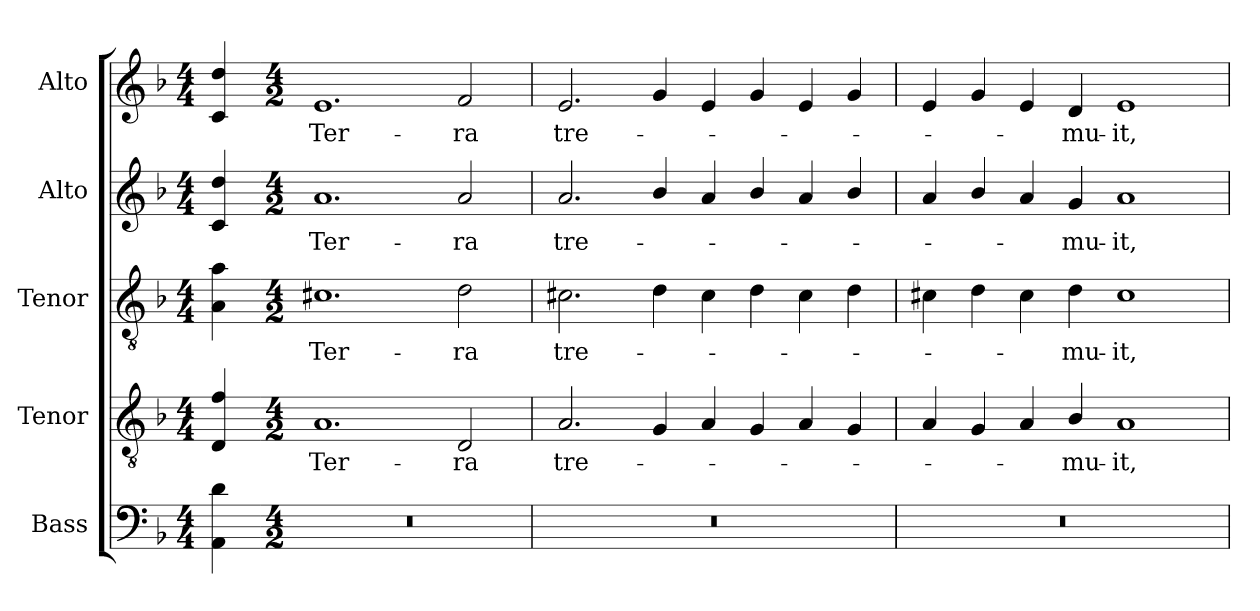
**kern	**kern	**text	**kern	**text	**kern	**text	**kern	**text
*part5	*part4	*part4	*part3	*part3	*part2	*part2	*part1	*part1
*staff5	*staff4	*staff4	*staff3	*staff3	*staff2	*staff2	*staff1	*staff1
*I"Bass	*I"Tenor	*	*I"Tenor	*	*I"Alto	*	*I"Alto	*
*I'B.	*I'T.	*	*I'T.	*	*I'A.	*	*I'A.	*
!!LO:PB:g=z
*clefF4	*clefGv2	*	*clefGv2	*	*clefG2	*	*clefG2	*
*	*ITrd7c12	*	*ITrd7c12	*	*	*	*	*
*k[b-]	*k[b-]	*	*k[b-]	*	*k[b-]	*	*k[b-]	*
*F:	*F:	*	*F:	*	*F:	*	*F:	*
*M4/4	*M4/4	*	*M4/4	*	*M4/4	*	*M4/4	*
=	=	=	=	=	=	=	=	=
4AAi\ 4di	4DDi/ 4Fi	.	4AAi\ 4Ai	.	4ci/ 4ddi	.	4ci/ 4ddi	.
=1-	=1-	=1-	=1-	=1-	=1-	=1-	=1-	=1-
*M4/2	*M4/2	*	*M4/2	*	*M4/2	*	*M4/2	*
!LO:N:vis=1	!	!	!	!	!	!	!	!
!	!	!LO:LY:b:color=#000000	!	!	!	!	!	!
!	!	!	!	!LO:LY:b:color=#000000	!	!	!	!
!	!	!	!	!	!	!LO:LY:b:color=#000000	!	!
!	!	!	!	!	!	!	!	!LO:LY:b:color=#000000
0r	1.AAi	Ter-	1.C#Xi	Ter-	1.ai	Ter-	1.ei	Ter-
!	!	!LO:LY:b:color=#000000	!	!	!	!	!	!
!	!	!	!	!LO:LY:b:color=#000000	!	!	!	!
!	!	!	!	!	!	!LO:LY:b:color=#000000	!	!
!	!	!	!	!	!	!	!	!LO:LY:b:color=#000000
.	2DDi/	-ra	2Di\	-ra	2ai/	-ra	2fi/	-ra
=2	=2	=2	=2	=2	=2	=2	=2	=2
!LO:N:vis=1	!	!	!	!	!	!	!	!
!	!	!LO:LY:b:color=#000000	!	!	!	!	!	!
!	!	!	!	!LO:LY:b:color=#000000	!	!	!	!
!	!	!	!	!	!	!LO:LY:b:color=#000000	!	!
!	!	!	!	!	!	!	!	!LO:LY:b:color=#000000
0r	2.AAi/	tre-	2.C#Xi\	tre-	2.ai/	tre-	2.ei/	tre-
.	4GGi/	.	4Di\	.	4b-i/	.	4gi/	.
.	4AAi/	.	4C#i\	.	4ai/	.	4ei/	.
.	4GGi/	.	4Di\	.	4b-i/	.	4gi/	.
.	4AAi/	.	4C#i\	.	4ai/	.	4ei/	.
.	4GGi/	.	4Di\	.	4b-i/	.	4gi/	.
=3	=3	=3	=3	=3	=3	=3	=3	=3
!LO:N:vis=1	!	!	!	!	!	!	!	!
0r	4AAi/	.	4C#Xi\	.	4ai/	.	4ei/	.
.	4GGi/	.	4Di\	.	4b-i/	.	4gi/	.
.	4AAi/	.	4C#i\	.	4ai/	.	4ei/	.
!	!	!LO:LY:b:color=#000000	!	!	!	!	!	!
!	!	!	!	!LO:LY:b:color=#000000	!	!	!	!
!	!	!	!	!	!	!LO:LY:b:color=#000000	!	!
!	!	!	!	!	!	!	!	!LO:LY:b:color=#000000
.	4BB-i/	-mu-	4Di\	-mu-	4gi/	-mu-	4di/	-mu-
!	!	!LO:LY:b:color=#000000	!	!	!	!	!	!
!	!	!	!	!LO:LY:b:color=#000000	!	!	!	!
!	!	!	!	!	!	!LO:LY:b:color=#000000	!	!
!	!	!	!	!	!	!	!	!LO:LY:b:color=#000000
.	1AAi	-it,	1C#i	-it,	1ai	-it,	1ei	-it,
=	=	=	=	=	=	=	=	=
*-	*-	*-	*-	*-	*-	*-	*-	*-
